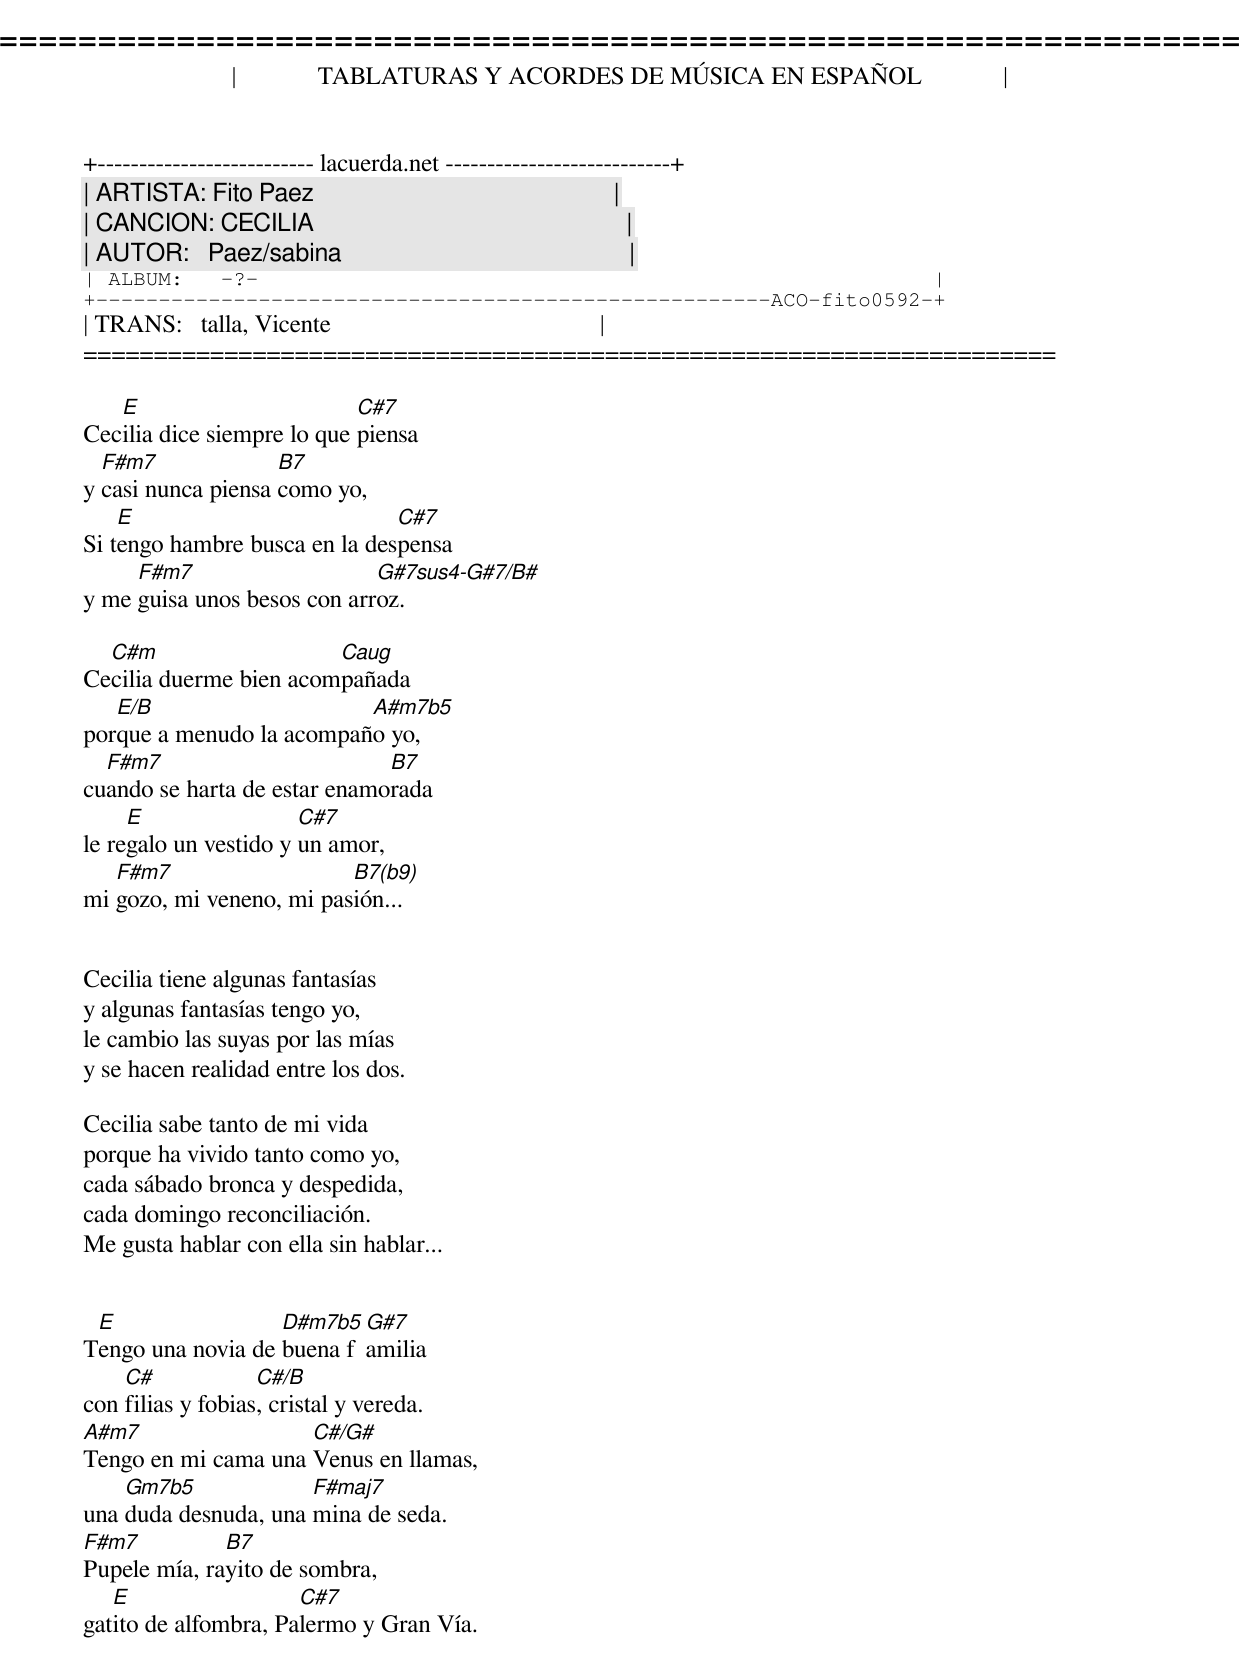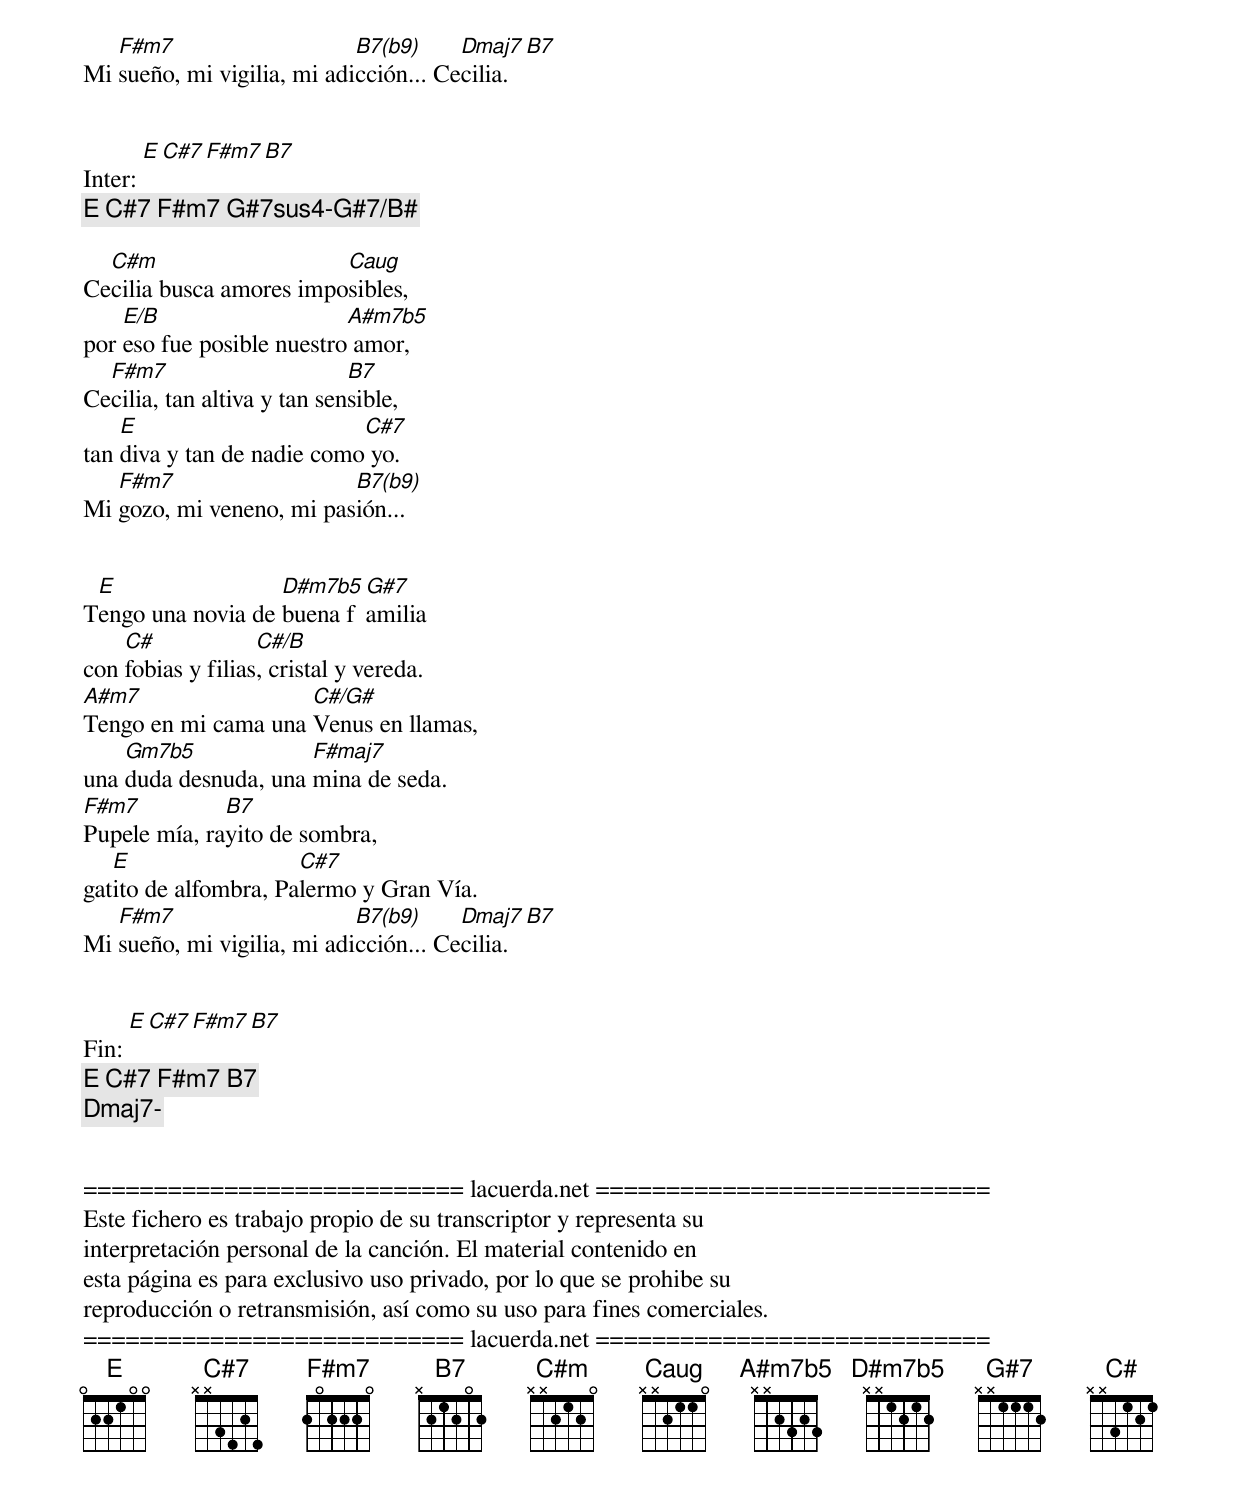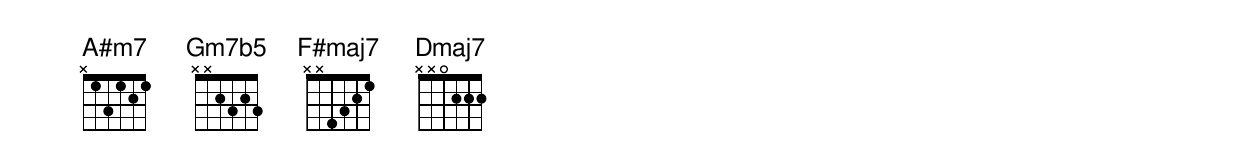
=====================================================================
|             TABLATURAS Y ACORDES DE MÚSICA EN ESPAÑOL             |
+-------------------------- lacuerda.net ---------------------------+
| ARTISTA: Fito Paez                                                |
| CANCION: CECILIA                                                  |
| AUTOR:   Paez/sabina                                              |
| ALBUM:   -?-                                                      |
+------------------------------------------------------ACO-fito0592-+
| TRANS:   talla, Vicente                                           |
=====================================================================

   E                        C#7
Cecilia dice siempre lo que piensa
  F#m7              B7
y casi nunca piensa como yo,
    E                          C#7
Si tengo hambre busca en la despensa
     F#m7                    G#7sus4-G#7/B#
y me guisa unos besos con arroz.

  C#m                   Caug
Cecilia duerme bien acompañada
   E/B                    A#m7b5
porque a menudo la acompaño yo,
  F#m7                        B7
cuando se harta de estar enamorada
     E                 C#7
le regalo un vestido y un amor,
   F#m7                   B7(b9)
mi gozo, mi veneno, mi pasión...


Cecilia tiene algunas fantasías
y algunas fantasías tengo yo,
le cambio las suyas por las mías
y se hacen realidad entre los dos.

Cecilia sabe tanto de mi vida
porque ha vivido tanto como yo,
cada sábado bronca y despedida,
cada domingo reconciliación.
Me gusta hablar con ella sin hablar...


 E                 D#m7b5 G#7
Tengo una novia de buena familia
    C#             C#/B
con filias y fobias, cristal y vereda.
A#m7                 C#/G#
Tengo en mi cama una Venus en llamas,
    Gm7b5             F#maj7
una duda desnuda, una mina de seda.
F#m7          B7
Pupele mía, rayito de sombra,
   E                  C#7
gatito de alfombra, Palermo y Gran Vía.
   F#m7                     B7(b9)     Dmaj7  B7
Mi sueño, mi vigilia, mi adicción... Cecilia.


Inter: [E C#7 F#m7 B7]
       [E C#7 F#m7 G#7sus4-G#7/B#]

  C#m                    Caug
Cecilia busca amores imposibles,
    E/B                    A#m7b5
por eso fue posible nuestro amor,
  F#m7                       B7
Cecilia, tan altiva y tan sensible,
    E                       C#7
tan diva y tan de nadie como yo.
   F#m7                   B7(b9)
Mi gozo, mi veneno, mi pasión...


 E                 D#m7b5 G#7
Tengo una novia de buena familia
    C#             C#/B
con fobias y filias, cristal y vereda.
A#m7                 C#/G#
Tengo en mi cama una Venus en llamas,
    Gm7b5             F#maj7
una duda desnuda, una mina de seda.
F#m7          B7
Pupele mía, rayito de sombra,
   E                  C#7
gatito de alfombra, Palermo y Gran Vía.
   F#m7                     B7(b9)     Dmaj7  B7
Mi sueño, mi vigilia, mi adicción... Cecilia.


Fin: [E C#7 F#m7 B7]
     [E C#7 F#m7 B7]
     [Dmaj7-]


=========================== lacuerda.net ============================
Este fichero es trabajo propio de su transcriptor y representa su
interpretación personal de la canción. El material contenido en
esta página es para exclusivo uso privado, por lo que se prohibe su
reproducción o retransmisión, así como su uso para fines comerciales.
=========================== lacuerda.net ============================
